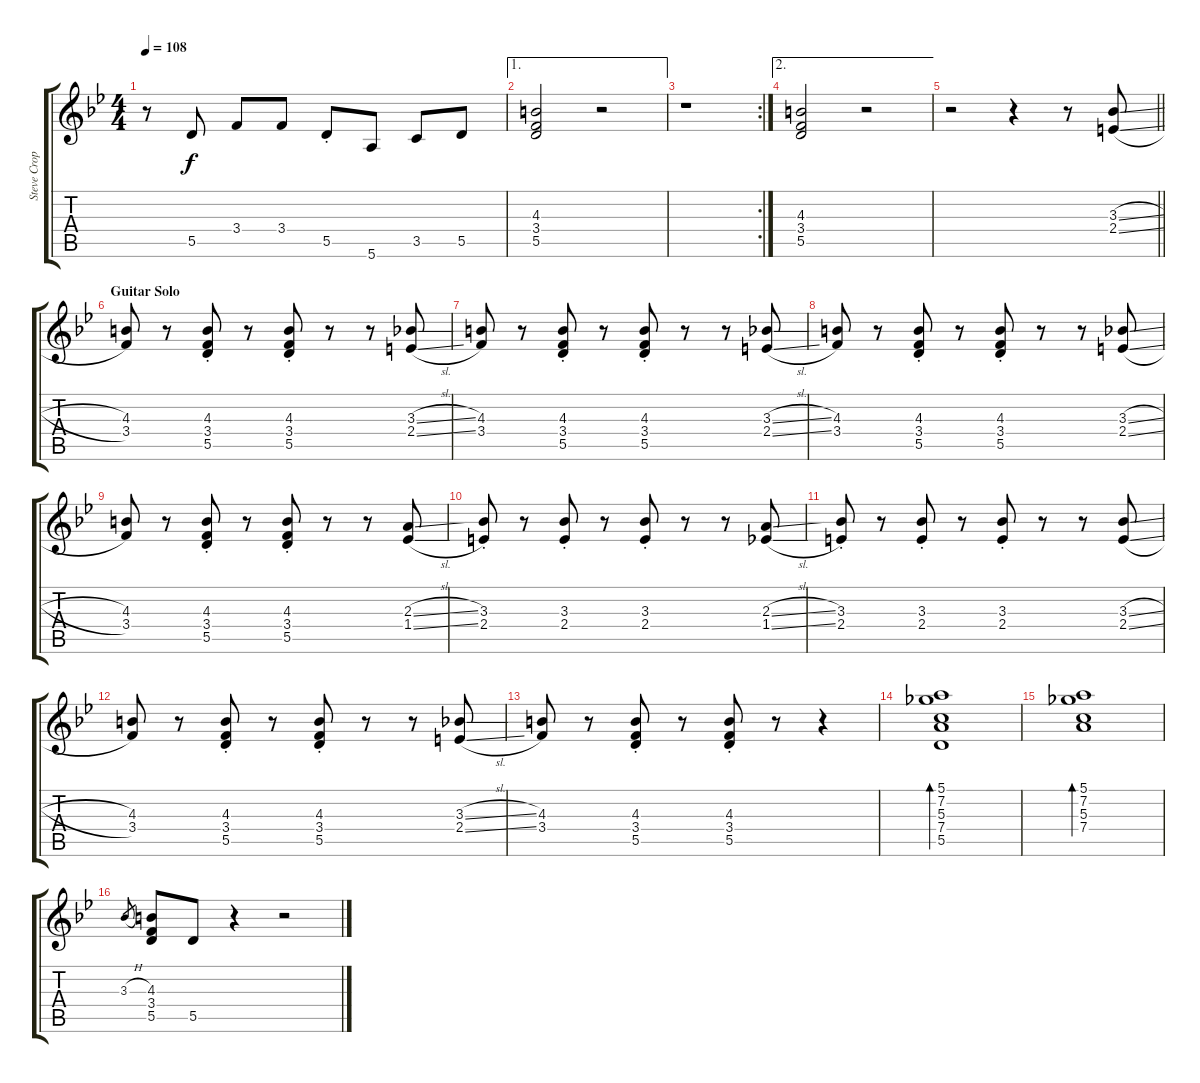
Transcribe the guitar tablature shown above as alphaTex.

\track ("Steve Cropper - Guitar " "Steve Crop") {instrument electricguitarclean}
\staff {score tabs}
\tuning (E4 B3 G3 D3 A2 E2) {hide}
\ts (4 4)
\tempo 108
\clef g2
\ks bb
r.8{dy f} 5.5.8 3.4.8 3.4.8 5.5{st}.8 5.6.8 3.5.8 5.5.8 |
\ae 1
(4.3 3.4 5.5).2 r.2 |
\rc 2
r.1 |
\ae 2
(4.3 3.4 5.5).2 r.2 |
\barLineRight lightlight
r.2 r.4 r.8 (3.3{sl} 2.4{sl}).8 |
\section ("" "Guitar Solo")
(4.3 3.4).8 r.8 (4.3{st} 3.4{st} 5.5{st}).8 r.8 (4.3{st} 3.4{st} 5.5{st}).8 r.8 r.8 (3.3{sl} 2.4{sl}).8 |
(4.3 3.4).8 r.8 (4.3{st} 3.4{st} 5.5{st}).8 r.8 (4.3{st} 3.4{st} 5.5{st}).8 r.8 r.8 (3.3{sl} 2.4{sl}).8 |
(4.3 3.4).8 r.8 (4.3{st} 3.4{st} 5.5{st}).8 r.8 (4.3{st} 3.4{st} 5.5{st}).8 r.8 r.8 (3.3{sl} 2.4{sl}).8 |
(4.3 3.4).8 r.8 (4.3{st} 3.4{st} 5.5{st}).8 r.8 (4.3{st} 3.4{st} 5.5{st}).8 r.8 r.8 (2.3{sl} 1.4{sl}).8 |
(3.3{st} 2.4{st}).8 r.8 (3.3{st} 2.4{st}).8 r.8 (3.3{st} 2.4{st}).8 r.8 r.8 (2.3{sl} 1.4{sl}).8 |
(3.3{st} 2.4{st}).8 r.8 (3.3{st} 2.4{st}).8 r.8 (3.3{st} 2.4{st}).8 r.8 r.8 (3.3{sl} 2.4{sl}).8 |
(4.3 3.4).8 r.8 (4.3{st} 3.4{st} 5.5{st}).8 r.8 (4.3{st} 3.4{st} 5.5{st}).8 r.8 r.8 (3.3{sl} 2.4{sl}).8 |
(4.3 3.4).8 r.8 (4.3{st} 3.4{st} 5.5{st}).8 r.8 (4.3{st} 3.4{st} 5.5{st}).8 r.8 r.4 |
(5.1 7.2 5.3 7.4 5.5).1{bd 30} |
(5.1 7.2 5.3 7.4).1{bd 30} |
3.3{h}.8{gr} (4.3 3.4 5.5).8 5.5.8 r.4 r.2
